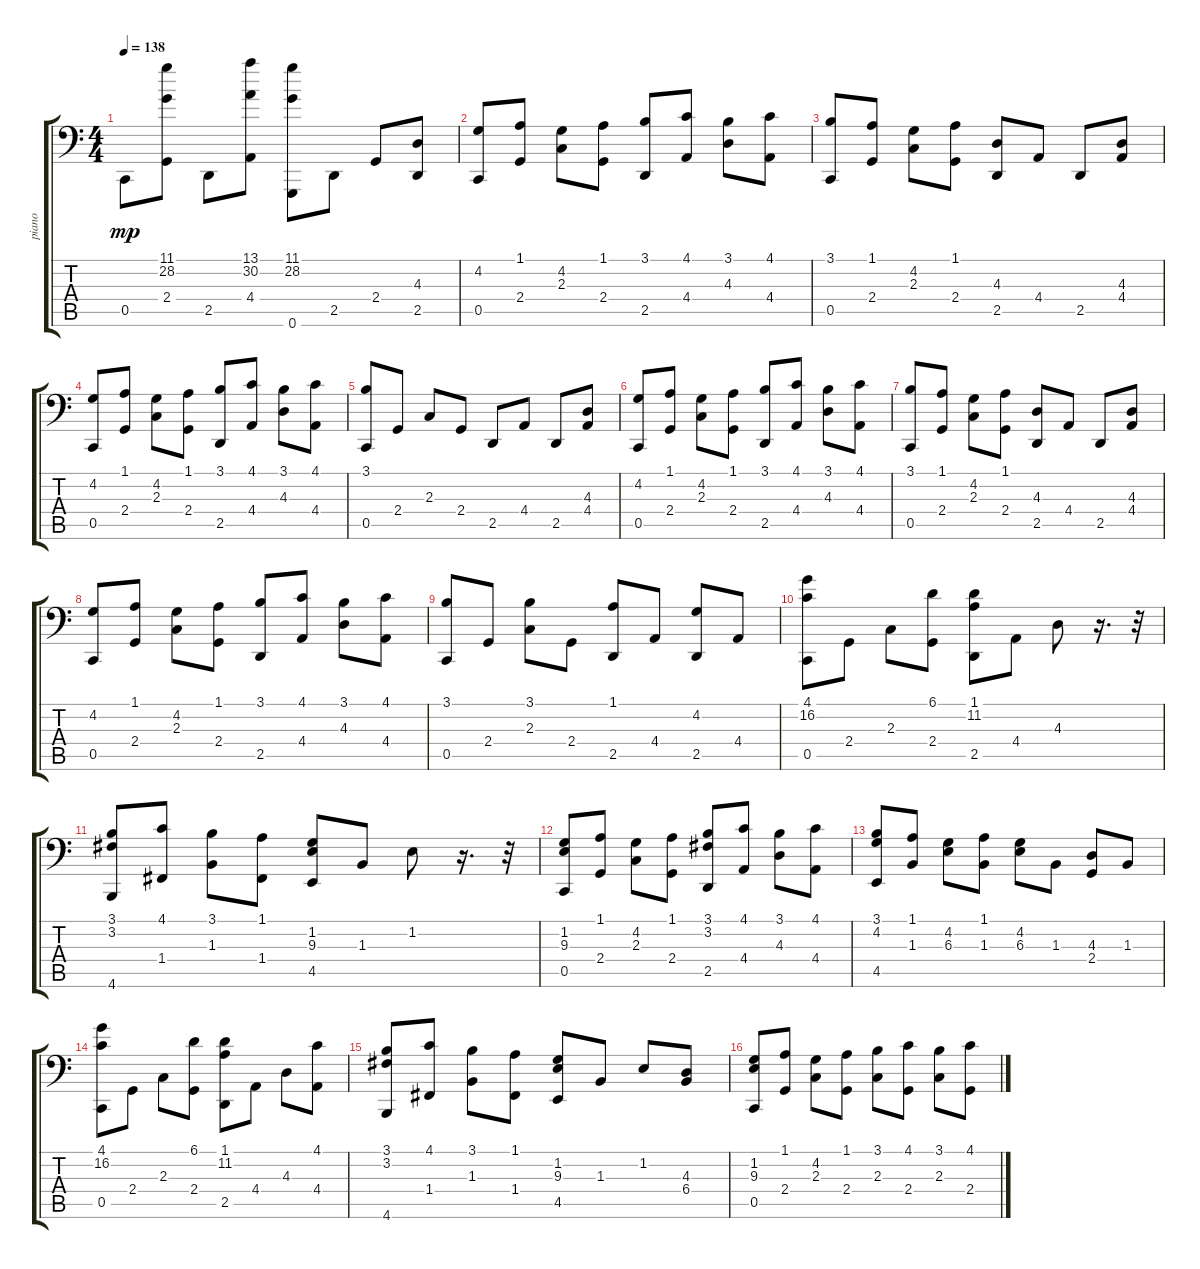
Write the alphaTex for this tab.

\track ("piano" "piano") {instrument acousticgrandpiano}
\staff {score tabs}
\tuning (Ab3 Eb3 Bb2 F2 C2 G1) {hide}
\ts (4 4)
\tempo 138
\clef f4
\ks c
0.5.8{dy mp} (11.1 28.2 2.4).8 2.5.8 (13.1 30.2 4.4).8 (11.1 28.2 0.6).8 2.5.8 2.4.8 (4.3 2.5).8 |
(4.2 0.5).8 (1.1 2.4).8 (4.2 2.3).8 (1.1 2.4).8 (3.1 2.5).8 (4.1 4.4).8 (3.1 4.3).8 (4.1 4.4).8 |
(3.1 0.5).8 (1.1 2.4).8 (4.2 2.3).8 (1.1 2.4).8 (4.3 2.5).8 4.4.8 2.5.8 (4.3 4.4).8 |
(4.2 0.5).8 (1.1 2.4).8 (4.2 2.3).8 (1.1 2.4).8 (3.1 2.5).8 (4.1 4.4).8 (3.1 4.3).8 (4.1 4.4).8 |
(3.1 0.5).8 2.4.8 2.3.8 2.4.8 2.5.8 4.4.8 2.5.8 (4.3 4.4).8 |
(4.2 0.5).8 (1.1 2.4).8 (4.2 2.3).8 (1.1 2.4).8 (3.1 2.5).8 (4.1 4.4).8 (3.1 4.3).8 (4.1 4.4).8 |
(3.1 0.5).8 (1.1 2.4).8 (4.2 2.3).8 (1.1 2.4).8 (4.3 2.5).8 4.4.8 2.5.8 (4.3 4.4).8 |
(4.2 0.5).8 (1.1 2.4).8 (4.2 2.3).8 (1.1 2.4).8 (3.1 2.5).8 (4.1 4.4).8 (3.1 4.3).8 (4.1 4.4).8 |
(3.1 0.5).8 2.4.8 (3.1 2.3).8 2.4.8 (1.1 2.5).8 4.4.8 (4.2 2.5).8 4.4.8 |
(4.1 16.2 0.5).8 2.4.8 2.3.8 (6.1 2.4).8 (1.1 11.2 2.5).8 4.4.8 4.3.8 r.16{d} r.32 |
(3.1 3.2 4.6).8 (4.1 1.4).8 (3.1 1.3).8 (1.1 1.4).8 (1.2 9.3 4.5).8 1.3.8 1.2.8 r.16{d} r.32 |
(1.2 9.3 0.5).8 (1.1 2.4).8 (4.2 2.3).8 (1.1 2.4).8 (3.1 3.2 2.5).8 (4.1 4.4).8 (3.1 4.3).8 (4.1 4.4).8 |
(3.1 4.2 4.5).8 (1.1 1.3).8 (4.2 6.3).8 (1.1 1.3).8 (4.2 6.3).8 1.3.8 (4.3 2.4).8 1.3.8 |
(4.1 16.2 0.5).8 2.4.8 2.3.8 (6.1 2.4).8 (1.1 11.2 2.5).8 4.4.8 4.3.8 (4.1 4.4).8 |
(3.1 3.2 4.6).8 (4.1 1.4).8 (3.1 1.3).8 (1.1 1.4).8 (1.2 9.3 4.5).8 1.3.8 1.2.8 (4.3 6.4).8 |
(1.2 9.3 0.5).8 (1.1 2.4).8 (4.2 2.3).8 (1.1 2.4).8 (3.1 2.3).8 (4.1 2.4).8 (3.1 2.3).8 (4.1 2.4).8
